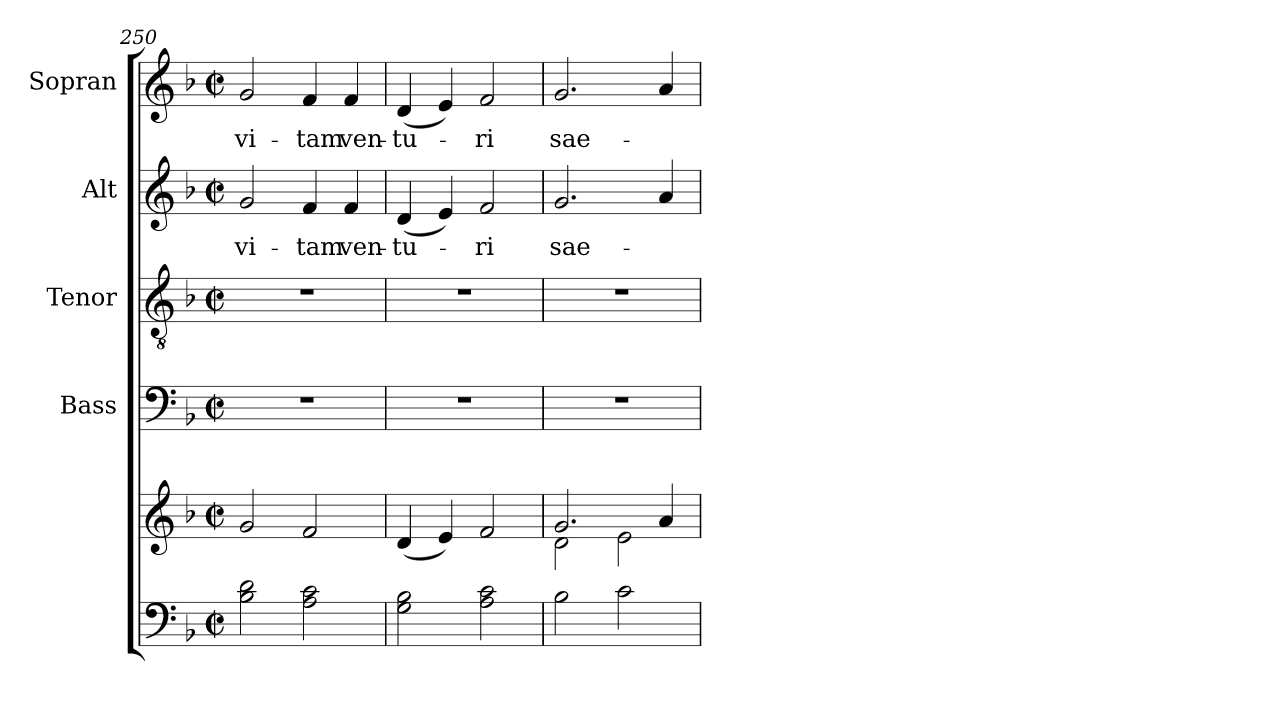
**kern	**kern	**kern	**kern	**kern	**text	**kern	**text
*part5	*part5	*part4	*part3	*part2	*part2	*part1	*part1
*staff6	*staff5	*staff4	*staff3	*staff2	*staff2	*staff1	*staff1
*	*	*I"Bass	*I"Tenor	*I"Alt	*	*I"Sopran	*
*	*	*I'B.	*I'T.	*I'A.	*	*I'S.	*
*clefF4	*clefG2	*clefF4	*clefGv2	*clefG2	*	*clefG2	*
*k[b-]	*k[b-]	*k[b-]	*k[b-]	*k[b-]	*	*k[b-]	*
*F:	*F:	*F:	*F:	*F:	*	*F:	*
*M2/2	*M2/2	*M2/2	*M2/2	*M2/2	*	*M2/2	*
*met(c|)	*met(c|)	*met(c|)	*met(c|)	*met(c|)	*	*met(c|)	*
=250	=250	=250	=250	=250	=250	=250	=250
!	!	!	!	!	!LO:LY:b	!	!LO:LY:b
2B-\ 2d\	2g/	1r	1r	2g/	vi-	2g/	vi-
!	!	!	!	!	!LO:LY:b	!	!LO:LY:b
2A\ 2c\	2f/	.	.	4f/	-tam	4f/	-tam
!	!	!	!	!	!LO:LY:b	!	!LO:LY:b
.	.	.	.	4f/	ven-	4f/	ven-
!!LO:LB:g=z
=251	=251	=251	=251	=251	=251	=251	=251
!	!	!	!	!	!LO:LY:b	!	!LO:LY:b
2G\ 2B-\	(<4d/	1r	1r	(<4d/	-tu-	(<4d/	-tu-
.	4e/)	.	.	4e/)	.	4e/)	.
!	!	!	!	!	!LO:LY:b	!	!LO:LY:b
2A\ 2c\	2f/	.	.	2f/	-ri	2f/	-ri
=252	=252	=252	=252	=252	=252	=252	=252
*	*^	*	*	*	*	*	*
!	!	!	!	!	!	!LO:LY:b	!	!LO:LY:b
2B-\	2.g/	2d\	1r	1r	2.g/	sae-	2.g/	sae-
2c\	.	2e\	.	.	.	.	.	.
.	4a/	.	.	.	4a/	.	4a/	.
*	*v	*v	*	*	*	*	*	*
=	=	=	=	=	=	=	=
*-	*-	*-	*-	*-	*-	*-	*-
